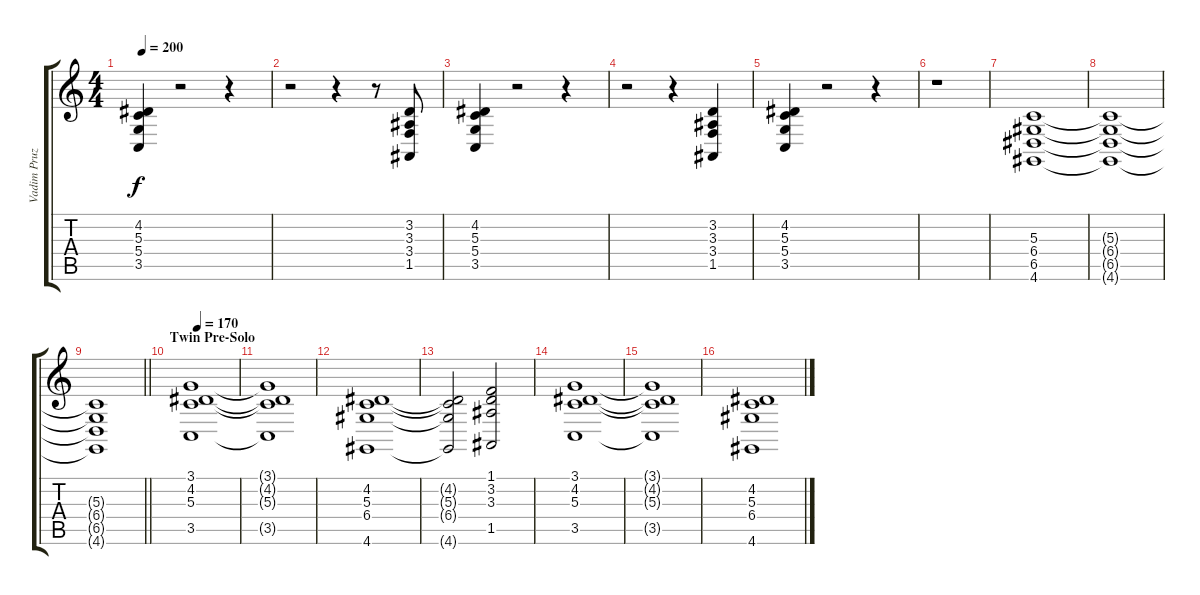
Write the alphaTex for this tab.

\track ("Vadim Pruzhanov (Ensemble)" "Vadim Pruz") {instrument stringensemble1}
\staff {score tabs}
\tuning (E4 B3 G3 D3 A2 E2) {hide}
\ts (4 4)
\tempo 200
\clef g2
\ks aminor
(4.2 5.3 5.4 3.5).4{dy f} r.2 r.4 |
r.2 r.4 r.8 (3.2 3.3 3.4 1.5).8 |
(4.2 5.3 5.4 3.5).4 r.2 r.4 |
r.2 r.4 (3.2 3.3 3.4 1.5).4 |
(4.2 5.3 5.4 3.5).4 r.2 r.4 |
r.1 |
(5.3 6.4 6.5 4.6).1 |
(5.3{t} 6.4{t} 6.5{t} 4.6{t}).1 |
\barLineRight lightlight
(5.3{t} 6.4{t} 6.5{t} 4.6{t}).1 |
\section ("" "Twin Pre-Solo")
\tempo 170
(3.1 4.2 5.3 3.5).1 |
(3.1{t} 4.2{t} 5.3{t} 3.5{t}).1 |
(4.2 5.3 6.4 4.6).1 |
(4.2{t} 5.3{t} 6.4{t} 4.6{t}).2 (1.1 3.2 3.3 1.5).2 |
(3.1 4.2 5.3 3.5).1 |
(3.1{t} 4.2{t} 5.3{t} 3.5{t}).1 |
(4.2 5.3 6.4 4.6).1
